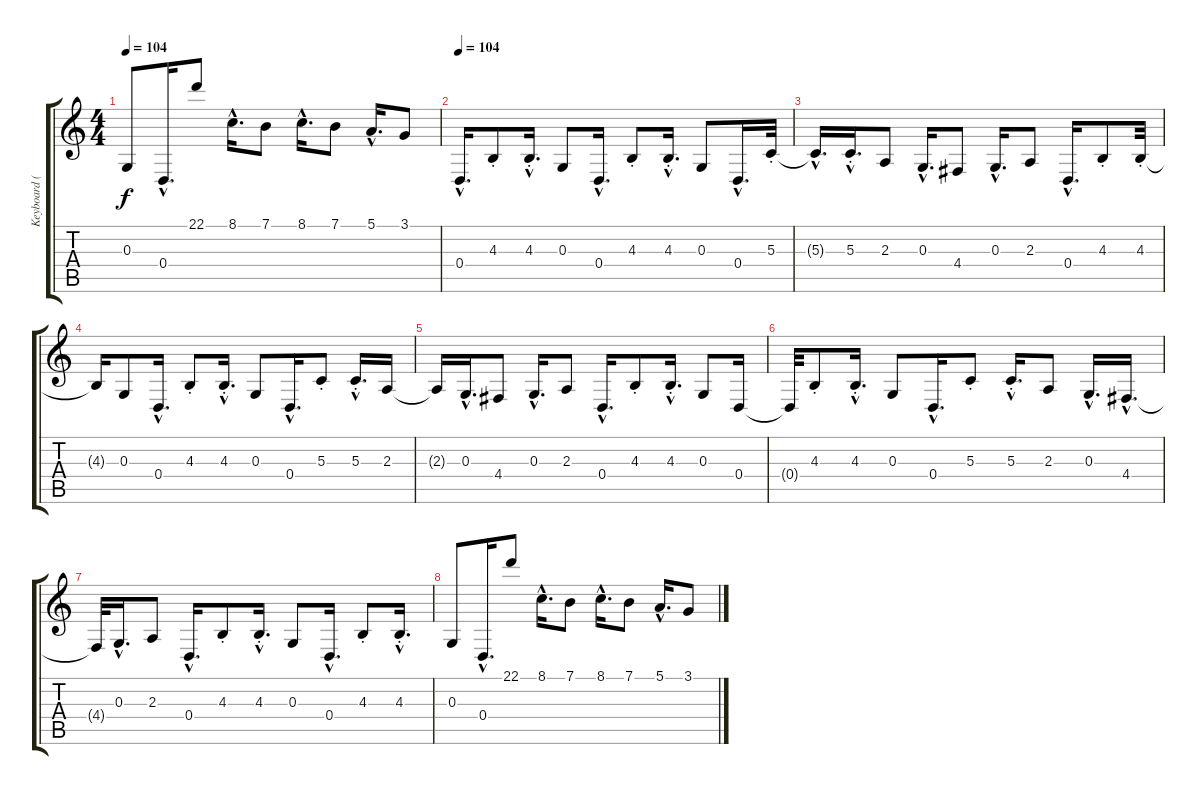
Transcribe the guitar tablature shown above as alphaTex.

\track ("Keyboard (plays the funny melody)" "Keyboard (") {instrument electricpiano2}
\staff {score tabs}
\tuning (E4 B3 G3 D3 A2 E2) {hide}
\ts (4 4)
\tempo 104
\clef g2
\ks c
0.3.8{dy f volume 7} 0.4{hac}.16{d} 22.1.8 8.1{hac}.16{d} 7.1.8 8.1{hac}.16{d} 7.1.8 5.1{hac}.16{d} 3.1.8 |
\tempo 104
0.4{hac}.16{d} 4.3{st}.8 4.3{hac st}.16{d} 0.3.8 0.4{hac}.16{d} 4.3{st}.8 4.3{hac st}.16{d} 0.3.8 0.4{hac}.16{d} 5.3{st}.32 |
5.3{hac t}.16{d} 5.3{hac st}.16{d} 2.3.8 0.3{hac}.16{d} 4.4.8 0.3{hac}.16{d} 2.3.8 0.4{hac}.16{d} 4.3{st}.8 4.3{st}.32 |
4.3{t}.16 0.3.8{volume 1} 0.4{hac}.16{d} 4.3{st}.8 4.3{hac st}.16{d} 0.3.8 0.4{hac}.16{d} 5.3{st}.8 5.3{hac st}.16{d} 2.3.16 |
2.3{t}.16 0.3{hac}.16{d} 4.4.8 0.3{hac}.16{d} 2.3.8 0.4{hac}.16{d} 4.3{st}.8 4.3{hac st}.16{d} 0.3.8 0.4.16 |
0.4{t}.32 4.3{st}.8 4.3{hac st}.16{d} 0.3.8 0.4{hac}.16{d} 5.3{st}.8 5.3{hac st}.16{d} 2.3.8 0.3{hac}.16{d} 4.4{hac}.16{d} |
4.4{t}.32 0.3{hac}.16{d} 2.3.8 0.4{hac}.16{d} 4.3{st}.8 4.3{hac st}.16{d} 0.3.8 0.4{hac}.16{d} 4.3{st}.8 4.3{hac st}.16{d} |
0.3.8 0.4{hac}.16{d} 22.1.8 8.1{hac}.16{d} 7.1.8 8.1{hac}.16{d} 7.1.8 5.1{hac}.16{d} 3.1.8
